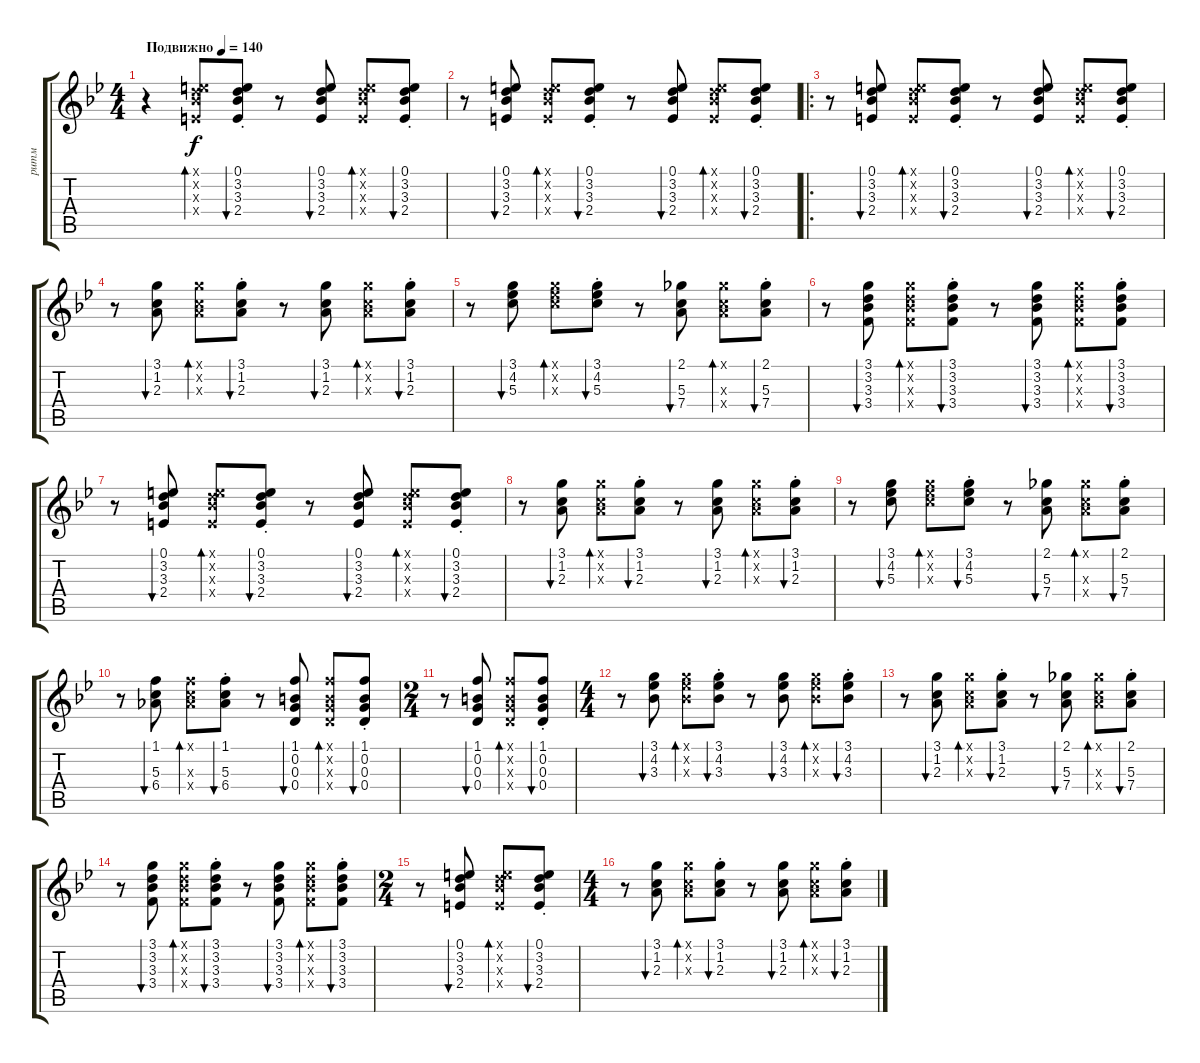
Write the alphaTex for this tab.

\track ("ритм" "ритм") {instrument acousticguitarsteel}
\staff {score tabs}
\tuning (E4 B3 G3 D3 A2 E2) {hide}
\ts (4 4)
\tempo (140 "Подвижно")
\clef g2
\ks gminor
r.4{dy f instrument acousticguitarsteel} (0.1{x} 3.2{x} 3.3{x} 2.4{x}).8{bd 60} (0.1{st} 3.2{st} 3.3{st} 2.4{st}).8{bu 60} r.8 (0.1 3.2 3.3 2.4).8{bu 60} (0.1{x} 3.2{x} 3.3{x} 2.4{x}).8{bd 60} (0.1{st} 3.2{st} 3.3{st} 2.4{st}).8{bu 60} |
r.8 (0.1 3.2 3.3 2.4).8{bu 60 beam split} (0.1{x} 3.2{x} 3.3{x} 2.4{x}).8{bd 60} (0.1{st} 3.2{st} 3.3{st} 2.4{st}).8{bu 60} r.8 (0.1 3.2 3.3 2.4).8{bu 60 beam split} (0.1{x} 3.2{x} 3.3{x} 2.4{x}).8{bd 60} (0.1{st} 3.2{st} 3.3{st} 2.4{st}).8{bu 60} |
\ro
r.8 (0.1 3.2 3.3 2.4).8{bu 60 beam split} (0.1{x} 3.2{x} 3.3{x} 2.4{x}).8{bd 60} (0.1{st} 3.2{st} 3.3{st} 2.4{st}).8{bu 60} r.8 (0.1 3.2 3.3 2.4).8{bu 60 beam split} (0.1{x} 3.2{x} 3.3{x} 2.4{x}).8{bd 60} (0.1{st} 3.2{st} 3.3{st} 2.4{st}).8{bu 60} |
r.8 (3.1 1.2 2.3).8{bu 60 beam split} (3.1{x} 1.2{x} 2.3{x}).8{bd 60} (3.1{st} 1.2{st} 2.3{st}).8{bu 60} r.8 (3.1 1.2 2.3).8{bu 60 beam split} (3.1{x} 1.2{x} 2.3{x}).8{bd 60} (3.1{st} 1.2{st} 2.3{st}).8{bu 60} |
r.8 (3.1 4.2 5.3).8{bu 60 beam split} (3.1{x} 4.2{x} 5.3{x}).8{bd 60} (3.1{st} 4.2{st} 5.3{st}).8{bu 60} r.8 (2.1 5.3 7.4).8{bu 60 beam split} (2.1{x} 5.3{x} 7.4{x}).8{bd 60} (2.1{st} 5.3{st} 7.4{st}).8{bu 60} |
r.8 (3.1 3.2 3.3 3.4).8{bu 60 beam split} (3.1{x} 3.2{x} 3.3{x} 3.4{x}).8{bd 60} (3.1{st} 3.2{st} 3.3{st} 3.4{st}).8{bu 60} r.8 (3.1 3.2 3.3 3.4).8{bu 60 beam split} (3.1{x} 3.2{x} 3.3{x} 3.4{x}).8{bd 60} (3.1{st} 3.2{st} 3.3{st} 3.4{st}).8{bu 60} |
r.8 (0.1 3.2 3.3 2.4).8{bu 60 beam split} (0.1{x} 3.2{x} 3.3{x} 2.4{x}).8{bd 60} (0.1{st} 3.2{st} 3.3{st} 2.4{st}).8{bu 60} r.8 (0.1 3.2 3.3 2.4).8{bu 60 beam split} (0.1{x} 3.2{x} 3.3{x} 2.4{x}).8{bd 60} (0.1{st} 3.2{st} 3.3{st} 2.4{st}).8{bu 60} |
r.8 (3.1 1.2 2.3).8{bu 60 beam split} (3.1{x} 1.2{x} 2.3{x}).8{bd 60} (3.1{st} 1.2{st} 2.3{st}).8{bu 60} r.8 (3.1 1.2 2.3).8{bu 60 beam split} (3.1{x} 1.2{x} 2.3{x}).8{bd 60} (3.1{st} 1.2{st} 2.3{st}).8{bu 60} |
r.8 (3.1 4.2 5.3).8{bu 60 beam split} (3.1{x} 4.2{x} 5.3{x}).8{bd 60} (3.1{st} 4.2{st} 5.3{st}).8{bu 60} r.8 (2.1 5.3 7.4).8{bu 60 beam split} (2.1{x} 5.3{x} 7.4{x}).8{bd 60} (2.1{st} 5.3{st} 7.4{st}).8{bu 60} |
r.8 (1.1 5.3 6.4).8{bu 60 beam split} (1.1{x} 5.3{x} 6.4{x}).8{bd 60} (1.1{st} 5.3{st} 6.4{st}).8{bu 60} r.8 (1.1 0.2 0.3 0.4).8{bu 60 beam split} (1.1{x} 0.2{x} 0.3{x} 0.4{x}).8{bd 60} (1.1{st} 0.2{st} 0.3{st} 0.4{st}).8{bu 60} |
\ts (2 4)
r.8 (1.1 0.2 0.3 0.4).8{bu 60 beam split} (1.1{x} 0.2{x} 0.3{x} 0.4{x}).8{bd 60} (1.1{st} 0.2{st} 0.3{st} 0.4{st}).8{bu 60} |
\ts (4 4)
r.8 (3.1 4.2 3.3).8{bu 60 beam split} (3.1{x} 4.2{x} 3.3{x}).8{bd 60} (3.1{st} 4.2{st} 3.3{st}).8{bu 60} r.8 (3.1 4.2 3.3).8{bu 60 beam split} (3.1{x} 4.2{x} 3.3{x}).8{bd 60} (3.1{st} 4.2{st} 3.3{st}).8{bu 60} |
r.8 (3.1 1.2 2.3).8{bu 60 beam split} (3.1{x} 1.2{x} 2.3{x}).8{bd 60} (3.1{st} 1.2{st} 2.3{st}).8{bu 60} r.8 (2.1 5.3 7.4).8{bu 60 beam split} (2.1{x} 5.3{x} 7.4{x}).8{bd 60} (2.1{st} 5.3{st} 7.4{st}).8{bu 60} |
r.8 (3.1 3.2 3.3 3.4).8{bu 60 beam split} (3.1{x} 3.2{x} 3.3{x} 3.4{x}).8{bd 60} (3.1{st} 3.2{st} 3.3{st} 3.4{st}).8{bu 60} r.8 (3.1 3.2 3.3 3.4).8{bu 60 beam split} (3.1{x} 3.2{x} 3.3{x} 3.4{x}).8{bd 60} (3.1{st} 3.2{st} 3.3{st} 3.4{st}).8{bu 60} |
\ts (2 4)
r.8 (0.1 3.2 3.3 2.4).8{bu 60 beam split} (0.1{x} 3.2{x} 3.3{x} 2.4{x}).8{bd 60} (0.1{st} 3.2{st} 3.3{st} 2.4{st}).8{bu 60} |
\ts (4 4)
r.8 (3.1 1.2 2.3).8{bu 60 beam split} (3.1{x} 1.2{x} 2.3{x}).8{bd 60} (3.1{st} 1.2{st} 2.3{st}).8{bu 60} r.8 (3.1 1.2 2.3).8{bu 60 beam split} (3.1{x} 1.2{x} 2.3{x}).8{bd 60} (3.1{st} 1.2{st} 2.3{st}).8{bu 60}
